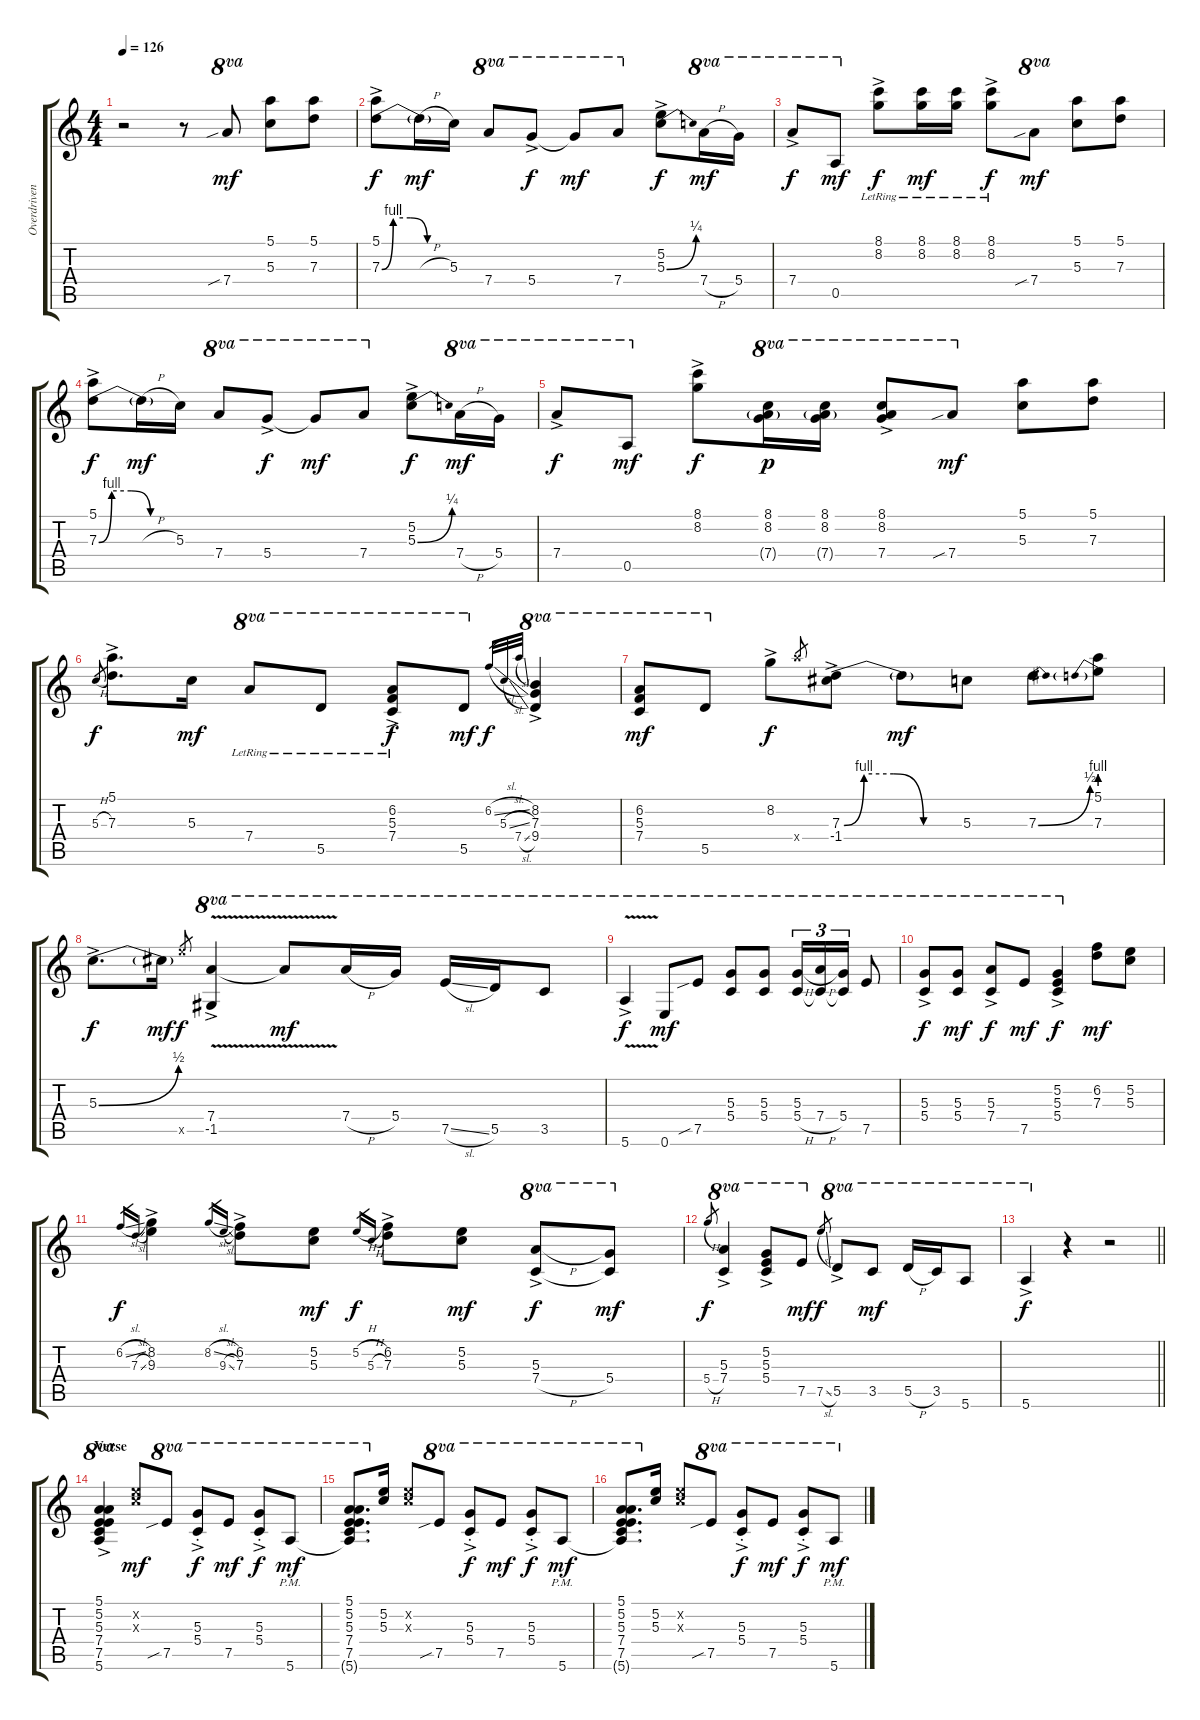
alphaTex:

\track ("Overdriven Gtr. (Jeff Healey)" "Overdriven") {instrument overdrivenguitar}
\staff {score tabs}
\tuning (E4 B3 G3 D4 A3 E3) {hide}
\ts (4 4)
\tempo 126
\clef g2
\ks c
r.2{dy mf instrument overdrivenguitar} r.8 7.4{sib}.8{ot 8va} (5.1 5.3).8 (5.1 7.3).8 |
(5.1{ac} 7.3{be (custom 0 0 10 4 25 4 40 0 60 0) ac}).8{dy f} 7.3{h t}.16{dy mf} 5.3.16 7.4.8{ot 8va} 5.4{ac}.8{ot 8va dy f} 5.4{t}.8{ot 8va dy mf} 7.4.8{ot 8va} (5.2{ac} 5.3{be (bend 0 0 60 1) ac}).8{dy f} 7.4{h}.16{ot 8va dy mf} 5.4.16{ot 8va} |
7.4{ac}.8{ot 8va dy f} 0.5.8{ot 8va dy mf} (8.1{ac lr} 8.2{ac lr}).8{dy f} (8.1{lr} 8.2{lr}).16{dy mf} (8.1{lr} 8.2{lr}).16 (8.1{ac lr} 8.2{ac lr}).8{dy f} 7.4{sib}.8{ot 8va dy mf} (5.1 5.3).8 (5.1 7.3).8 |
(5.1{ac} 7.3{be (custom 0 0 10 4 25 4 40 0 60 0) ac}).8{dy f} 7.3{h t}.16{dy mf} 5.3.16 7.4.8{ot 8va} 5.4{ac}.8{ot 8va dy f} 5.4{t}.8{ot 8va dy mf} 7.4.8{ot 8va} (5.2{ac} 5.3{be (bend 0 0 60 1) ac}).8{dy f} 7.4{h}.16{ot 8va dy mf} 5.4.16{ot 8va} |
7.4{ac}.8{ot 8va dy f} 0.5.8{ot 8va dy mf} (8.1{ac} 8.2{ac}).8{dy f} (8.1 8.2 7.4{g}).16{ot 8va dy p} (8.1 8.2 7.4{g}).16{ot 8va} (8.1{ac} 8.2{ac} 7.4).8{ot 8va} 7.4{sib}.8{ot 8va dy mf} (5.1 5.3).8 (5.1 7.3).8 |
5.3{h}.8{gr dy f} (5.1{ac} 7.3{ac}).8{d} 5.3.16{dy mf} 7.4{lr}.8{ot 8va} 5.5{lr}.8{ot 8va} (6.2{ac lr} 5.3{ac lr} 7.4{ac lr}).8{ot 8va dy f} 5.5.8{ot 8va dy mf} 6.2{sl}.32{gr dy f} 5.3{sl}.32{gr} 7.4{sl}.32{gr} (8.2{ac} 7.3{ac} 9.4{ac}).4{ot 8va} |
(6.2 5.3 7.4).8{ot 8va dy mf} 5.5.8{ot 8va} 8.2{ac}.8{dy f} 7.4{x}.8{gr} (7.3{be (custom 0 0 10 4 25 4 40 0 60 0) ac} -1.4).8 7.3{t}.8{dy mf} 5.3.8 7.3{be (bend 0 0 60 2)}.8 (5.1 7.3{be (prebend 0 4 60 4)}).8 |
5.3{be (bend 0 0 60 2) ac}.8{d dy f} 5.3{t}.16{dy mf} 7.5{x}.8{gr dy f} (7.4{v ac} -1.5).4{ot 8va} 7.4{t}.8{ot 8va dy mf} 7.4{h}.16{ot 8va} 5.4.16{ot 8va} 7.5{sl}.16{ot 8va} 5.5.16{ot 8va} 3.5.8{ot 8va} |
5.6{v ac}.4{ot 8va dy f} 0.6.8{ot 8va dy mf} 7.5{sib}.8{ot 8va} (5.3 5.4).8{ot 8va} (5.3 5.4).8{ot 8va} (5.3 5.4{h}).16{tu (3 2) ot 8va} (5.3{t} 7.4{h}).16{tu (3 2) ot 8va} (5.3{t} 5.4).16{tu (3 2) ot 8va} 7.5.8{ot 8va} |
(5.3{ac} 5.4{ac}).8{ot 8va dy f} (5.3 5.4).8{ot 8va dy mf} (5.3{ac} 7.4{ac}).8{ot 8va dy f} 7.5.8{ot 8va dy mf} (5.2{ac} 5.3{ac} 5.4{ac}).4{ot 8va dy f} (6.2 7.3).8{dy mf} (5.2 5.3).8 |
6.2{sl}.16{gr dy f} 7.3{sl}.16{gr} (8.2{ac} 9.3{ac}).4 8.2{sl}.16{gr} 9.3{sl}.16{gr} (6.2{ac} 7.3{ac}).8 (5.2 5.3).8{dy mf} 5.2{h}.16{gr dy f} 5.3{h}.16{gr} (6.2{ac} 7.3{ac}).8 (5.2 5.3).8{dy mf} (5.3{ac} 7.4{h ac}).8{ot 8va dy f} (5.3{t} 5.4).8{ot 8va dy mf} |
5.4{h}.8{gr dy f} (5.3{ac} 7.4{ac}).4{ot 8va} (5.2{ac} 5.3{ac} 5.4{ac}).8{ot 8va} 7.5.8{ot 8va dy mf} 7.5{sl}.8{gr dy f} 5.5{ac}.8{ot 8va} 3.5.8{ot 8va dy mf} 5.5{h}.16{ot 8va} 3.5.16{ot 8va} 5.6.8{ot 8va} |
\barLineRight lightlight
5.6{ac}.4{ot 8va dy f} r.4 r.2 |
\section ("" "Verse")
(5.1{ac} 5.2{ac} 5.3{ac} 7.4{ac} 7.5{ac} 5.6{ac}).4{ot 8va} (5.2{x} 5.3{x}).8{dy mf} 7.5{sib}.8{ot 8va} (5.3{ac st} 5.4{ac st}).8{ot 8va dy f} 7.5.8{ot 8va dy mf} (5.3{ac st} 5.4{ac st}).8{ot 8va dy f} 5.6{pm}.8{ot 8va dy mf} |
(5.1 5.2 5.3 7.4 7.5 5.6{t}).8{d ot 8va} (5.2 5.3).16 (5.2{x} 5.3{x}).8 7.5{sib}.8{ot 8va} (5.3{ac st} 5.4{ac st}).8{ot 8va dy f} 7.5.8{ot 8va dy mf} (5.3{ac st} 5.4{ac st}).8{ot 8va dy f} 5.6{pm}.8{ot 8va dy mf} |
(5.1 5.2 5.3 7.4 7.5 5.6{t}).8{d ot 8va} (5.2 5.3).16 (5.2{x} 5.3{x}).8 7.5{sib}.8{ot 8va} (5.3{ac st} 5.4{ac st}).8{ot 8va dy f} 7.5.8{ot 8va dy mf} (5.3{ac st} 5.4{ac st}).8{ot 8va dy f} 5.6{pm}.8{ot 8va dy mf}
